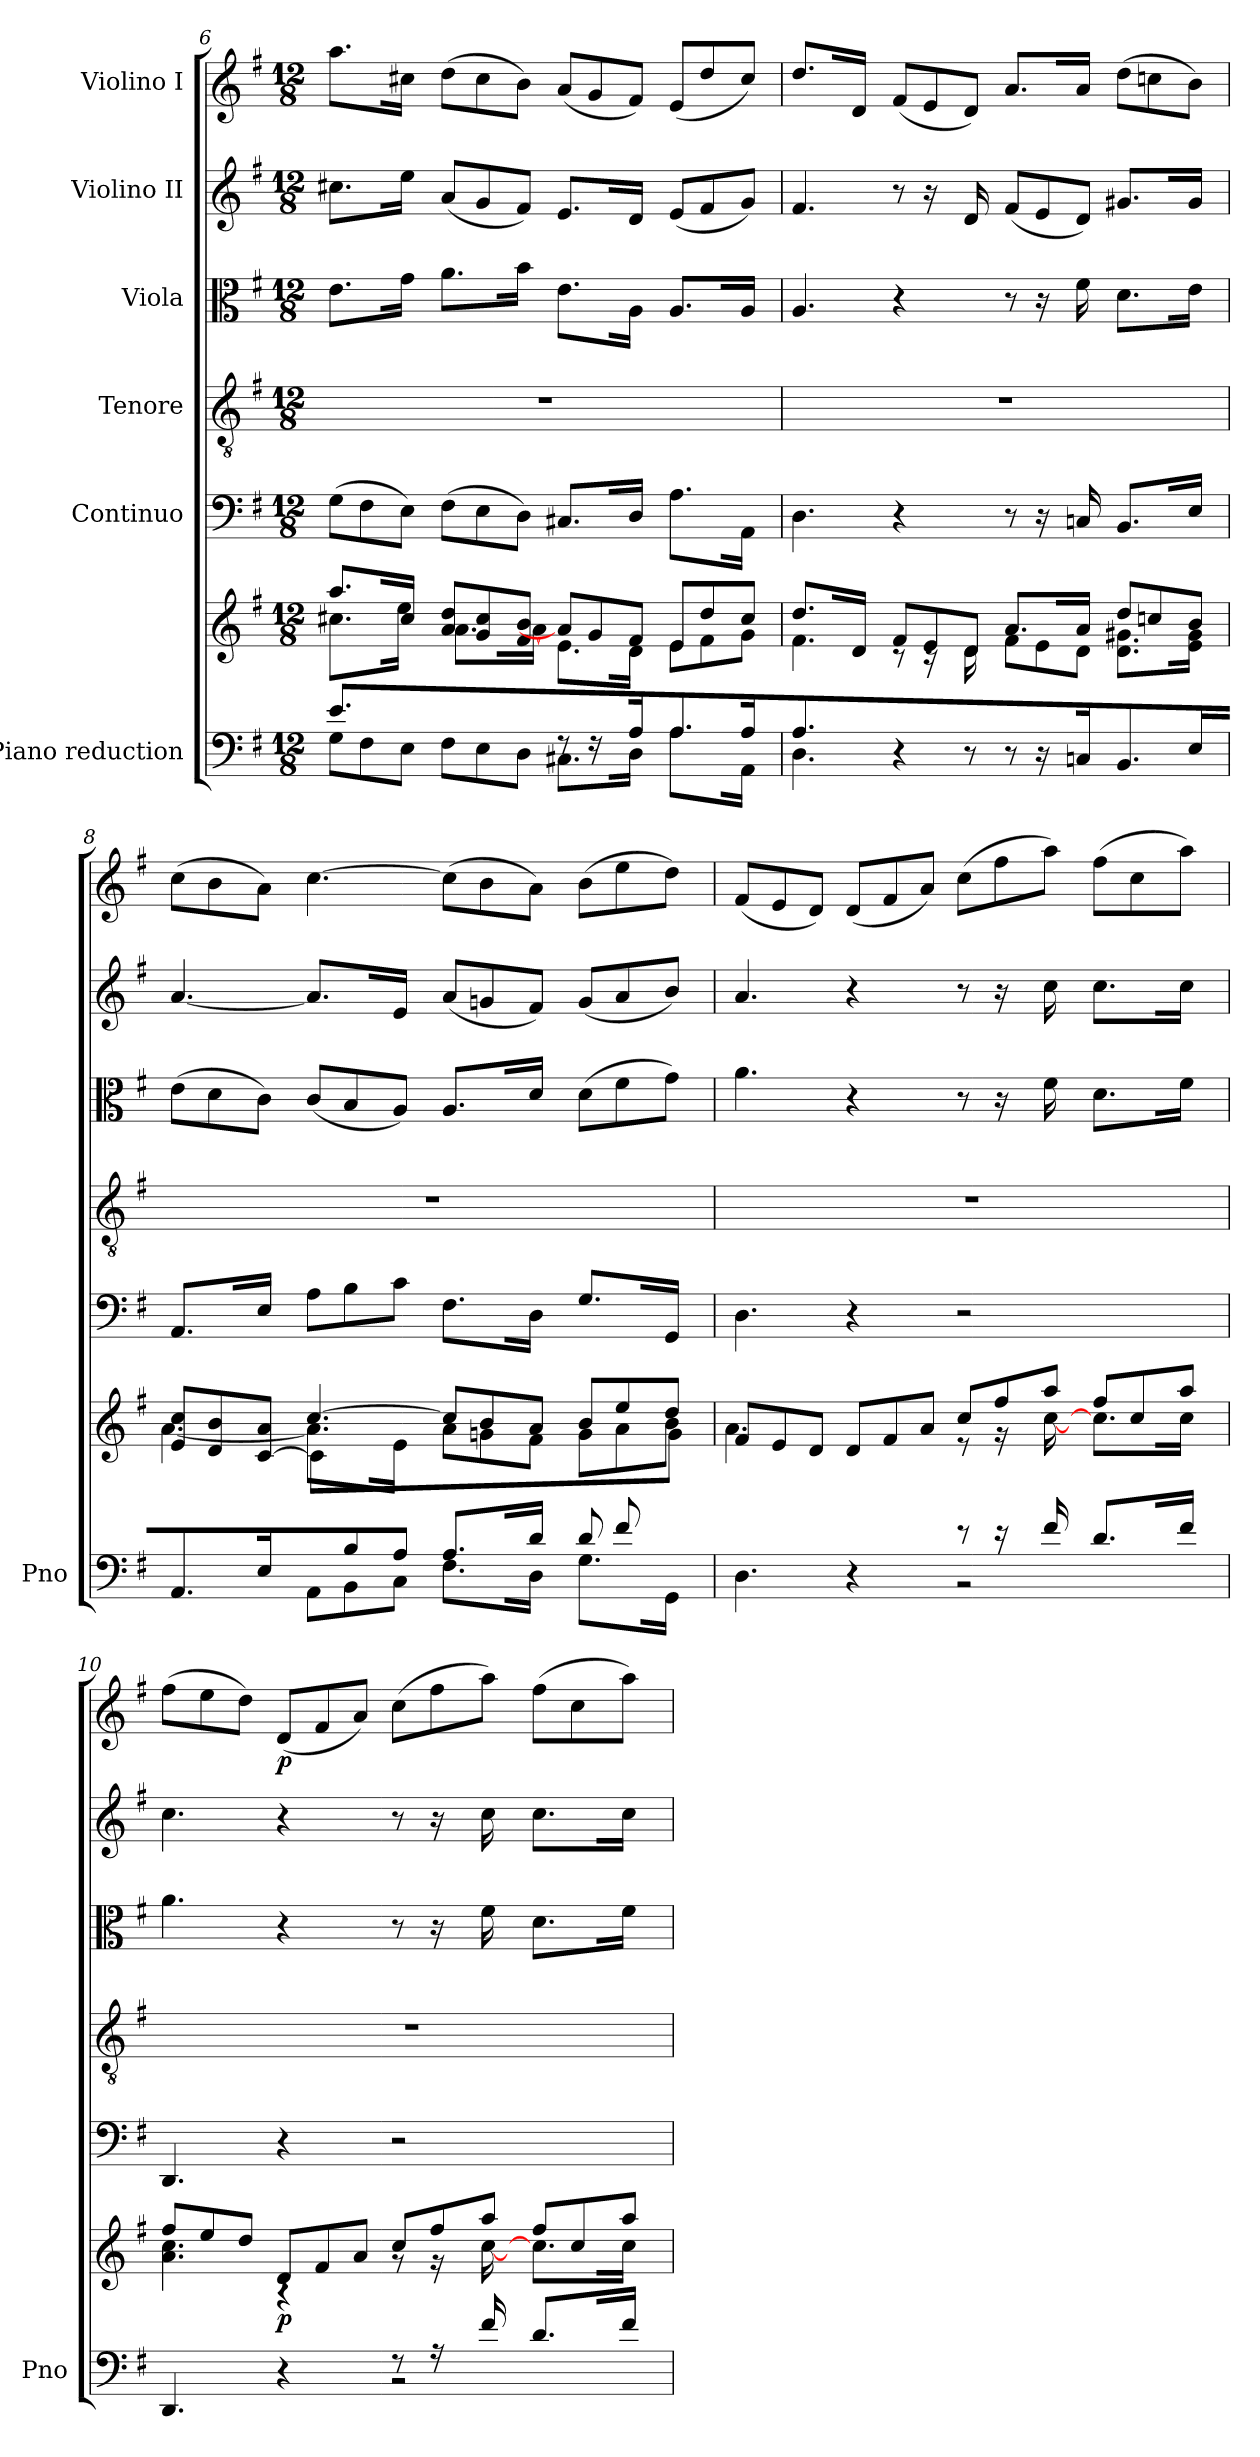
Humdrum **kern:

**kern	**kern	**dynam	**kern	**kern	**kern	**dynam	**kern	**dynam	**kern	**dynam
*part6	*part6	*part6	*part5	*part4	*part3	*part3	*part2	*part2	*part1	*part1
*staff7	*staff6	*staff6/7	*staff5	*staff4	*staff3	*staff3	*staff2	*staff2	*staff1	*staff1
*I"Piano reduction	*	*	*I"Continuo	*I"Tenore	*I"Viola	*	*I"Violino II	*	*I"Violino I	*
*I'Pno	*	*	*	*	*	*	*	*	*	*
*clefF4	*clefG2	*	*clefF4	*clefGv2	*clefC3	*	*clefG2	*	*clefG2	*
*k[f#]	*k[f#]	*	*k[f#]	*k[f#]	*k[f#]	*	*k[f#]	*	*k[f#]	*
*M12/8	*M12/8	*	*M12/8	*M12/8	*M12/8	*	*M12/8	*	*M12/8	*
=6	=6	=6	=6	=6	=6	=6	=6	=6	=6	=6
*^	*^	*	*	*	*	*	*	*	*	*
*	*	*	*^	*	*	*	*	*	*	*	*	*
8.e/L	8G\L	8.aa/L	8.cc#X\L	4ryy	.	(>8G\L	1.r	8.e\L	.	8.cc#X\L	.	8.aa\L	.
.	8F#\	.	.	.	.	8F#\	.	.	.	.	.	.	.
16ryy	.	16rddyy	16rcccyy	.	.	.	.	16rbyy	.	16raayy	.	16raayy	.
16ryy	8E\J	16cc#/Jk	16ee\Jk	16g\Jk	.	8E\J)	.	16g\Jk	.	16ee\Jk	.	16cc#X\Jk	.
16ryy	.	16ryy	16ryy	1ryy	.	.	.	16ryy	.	16ryy	.	16ryy	.
4.ryy	8F#\L	8a/ 8dd/L	8.a\L	.	.	(>8F#\L	.	8.a\L	.	(<8a/L	.	(>8dd\L	.
.	8E\	8g/ 8cc#/	.	.	.	8E\	.	.	.	8g/	.	8cc#\	.
.	.	.	16raayy	.	.	.	.	16rgyy	.	.	.	.	.
.	8D\J	8f#/ 8b/J	[16a\Jk	.	.	8D\J)	.	16b\Jk	.	8f#/J)	.	8b\J)	.
.	.	.	16ryy	.	.	.	.	16ryy	.	.	.	.	.
8rF	8.C#X\L	8a/L]	8.e\L	.	.	8.C#X/L	.	8.e\L	.	8.e/L	.	(<8a/L	.
16rF	.	8g/	.	.	.	.	.	.	.	.	.	8g/	.
16ryy	16reyy	.	16rddyy	.	.	16ryy	.	16reyy	.	16reyy	.	.	.
16A/	16D\Jk	8f#/J	16d\Jk	.	.	16D/Jk	.	16A\Jk	.	16d/Jk	.	8f#/J)	.
16ryy	16ryy	.	16ryy	.	.	16ryy	.	16ryy	.	16ryy	.	.	.
8.A/L	8.A\L	8e/L	8e\L	.	.	8.A\L	.	8.A/L	.	(<8e/L	.	(<8e/L	.
.	.	8dd/	8f#\	.	.	.	.	.	.	8f#/	.	8dd/	.
16ryy	16rcyy	.	.	8.ryy	.	16ryy	.	16rAyy	.	.	.	.	.
16A/Jk	16AA\Jk	8cc#/J	8g\J	.	.	16AA\Jk	.	16A/Jk	.	8g/J)	.	8cc#/J)	.
16ryy	16ryy	.	.	.	.	16ryy	.	16ryy	.	.	.	.	.
*	*	*	*v	*v	*	*	*	*	*	*	*	*	*
!!LO:PB:g=z
=7	=7	=7	=7	=7	=7	=7	=7	=7	=7	=7	=7	=7
4.A/	4.D\	8.dd/L	4.f#\	.	4.D\	1.r	4.A/	.	4.f#/	.	8.dd/L	.
.	.	16rcyy	.	.	.	.	.	.	.	.	16reyy	.
.	.	16d/Jk	.	.	.	.	.	.	.	.	16d/Jk	.
.	.	16ryy	.	.	.	.	.	.	.	.	16ryy	.
4r	4ryy	8f#/L	8rc	.	4r	.	4r	.	8r	.	(<8f#/L	.
.	.	8e/	16rc	.	.	.	.	.	16r	.	8e/	.
.	.	.	16ryy	.	.	.	.	.	16ryy	.	.	.
8r	8ryy	8d/J	16d\	.	8ryy	.	8ryy	.	16d/	.	8d/J)	.
.	.	.	16ryy	.	.	.	.	.	16ryy	.	.	.
8r	8ryy	8.a/L	8f#\L	.	8r	.	8r	.	(<8f#/L	.	8.a/L	.
16r	16ryy	.	8e\	.	16r	.	16r	.	8e/	.	.	.
16ryy	16ryy	16rAyy	.	.	16ryy	.	16ryy	.	.	.	16rgyy	.
16Cn/	16ryy	16a/Jk	8d\J	.	16Cn/	.	16f#\	.	8d/J)	.	16a/Jk	.
16ryy	16ryy	16rcyy	.	.	16ryy	.	16ryy	.	.	.	16ryy	.
8.BB/L	4.ryy	8dd/L	8.d\ 8.g#X\L	.	8.BB/L	.	8.d\L	.	8.g#X/L	.	(>8dd\L	.
.	.	8ccn/	.	.	.	.	.	.	.	.	8ccn\	.
16rCCyy	.	.	16raayy	.	16ryy	.	16rgyy	.	16rcyy	.	.	.
16E/Jk	.	8b/J	16e\ 16g#\Jk	.	16E/Jk	.	16e\Jk	.	16g#/Jk	.	8b\J)	.
16ryy	.	.	16ryy	.	16ryy	.	16ryy	.	16ryy	.	.	.
=8	=8	=8	=8	=8	=8	=8	=8	=8	=8	=8	=8	=8
*	*	*	*^	*	*	*	*	*	*	*	*	*
8.AA/L	4.ryy	8e/ 8cc/L	[4.a\	4.ryy	.	8.AA/L	1.r	(>8e\L	.	[4.a/	.	(>8cc\L	.
.	.	8d/ 8b/	.	.	.	.	.	8d\	.	.	.	8b\	.
16rCCyy	.	.	.	.	.	16rBByy	.	.	.	.	.	.	.
16E/Jk	.	[8c/ 8a/J	.	.	.	16E/Jk	.	8c\J)	.	.	.	8a\J)	.
16ryy	.	.	.	.	.	16ryy	.	.	.	.	.	.	.
8ryy	8AA\L	[4.cc/	8.a\L]	8c\L]	.	8A\L	.	(<8c/L	.	8.a/L]	.	[4.cc\	.
8B/	8BB\	.	.	2..ryy	.	8B\	.	8B/	.	.	.	.	.
.	.	.	16ryy	.	.	.	.	.	.	16ryy	.	.	.
8A/J	8C\J	.	16e\Jk	.	.	8c\J	.	8A/J)	.	16e/Jk	.	.	.
.	.	.	16ryy	.	.	.	.	.	.	16ryy	.	.	.
8.A/L	8.F#\L	8cc/L]	8a\L	.	.	8.F#\L	.	8.A/L	.	(<8a/L	.	(>8cc\L]	.
.	.	8b/	8gn\	.	.	.	.	.	.	8gn/	.	8b\	.
16rFyy	16rcyy	.	.	.	.	16rAyy	.	16rAyy	.	.	.	.	.
16d/Jk	16D\Jk	8a/J	8f#\J	.	.	16D\Jk	.	16d/Jk	.	8f#/J)	.	8a\J)	.
16ryy	16ryy	.	.	.	.	16ryy	.	16ryy	.	.	.	.	.
8d/L	8.G\L	8b/L	8g\L	.	.	8.G/L	.	(>8d\L	.	(<8g/L	.	(>8b\L	.
8f#/	.	8ee/	8a\	.	.	.	.	8f#\	.	8a/	.	8ee\	.
.	16rddyy	.	.	.	.	16ryy	.	.	.	.	.	.	.
8ryy	16GG\Jk	8dd/J	8b\J	8g\J	.	16GG/Jk	.	8g\J)	.	8b/J)	.	8dd\J)	.
.	16ryy	.	.	.	.	16ryy	.	.	.	.	.	.	.
*	*	*	*v	*v	*	*	*	*	*	*	*	*	*
=9	=9	=9	=9	=9	=9	=9	=9	=9	=9	=9	=9	=9
4.ryy	4.D\	8f#/L	4.a\	.	4.D\	1.r	4.a\	.	4.a/	.	(<8f#/L	.
.	.	8e/	.	.	.	.	.	.	.	.	8e/	.
.	.	8d/J	.	.	.	.	.	.	.	.	8d/J)	.
4r	4ryy	8d/L	4.ryy	.	4r	.	4r	.	4r	.	(<8d/L	.
.	.	8f#/	.	.	.	.	.	.	.	.	8f#/	.
8ryy	8ryy	8a/J	.	.	8ryy	.	8ryy	.	8ryy	.	8a/J)	.
8r	2r	8cc/L	8r	.	2r	.	8r	.	8r	.	(>8cc\L	.
16r	.	8ff#/	16r	.	.	.	16r	.	16r	.	8ff#\	.
16ryy	.	.	16ryy	.	.	.	16ryy	.	16ryy	.	.	.
16f#/	.	8aa/J	[16cc\	.	.	.	16f#\	.	16cc\	.	8aa\J)	.
16ryy	.	.	16ryy	.	.	.	16ryy	.	16ryy	.	.	.
8.d/L	.	8ff#/L	8.cc\L]	.	.	.	8.d\L	.	8.cc\L	.	(>8ff#\L	.
.	4ryy	8cc/	.	.	4ryy	.	.	.	.	.	8cc\	.
16ryy	.	.	16raayy	.	.	.	16reyy	.	16rddyy	.	.	.
16f#/Jk	.	8aa/J	16cc\Jk	.	.	.	16f#\Jk	.	16cc\Jk	.	8aa\J)	.
16ryy	.	.	16ryy	.	.	.	16ryy	.	16ryy	.	.	.
!!LO:LB:g=z
=10	=10	=10	=10	=10	=10	=10	=10	=10	=10	=10	=10	=10
4.DD/	4.ryy	8ff#/L	4.a\ 4.cc\	.	4.DD/	1.r	4.a\	.	4.cc\	.	(>8ff#\L	.
.	.	8ee/	.	.	.	.	.	.	.	.	8ee\	.
.	.	8dd/J	.	.	.	.	.	.	.	.	8dd\J)	.
!	!	!	!	!LO:DY:b	!	!	!	!	!	!	!	!LO:DY:b
4r	4ryy	8d/L	4rA	p	4r	.	4r	.	4r	.	(<8d/L	p
.	.	8f#/	.	.	.	.	.	.	.	.	8f#/	.
8ryy	8ryy	8a/J	8ryy	.	8ryy	.	8ryy	.	8ryy	.	8a/J)	.
8r	2r	8cc/L	8rg	.	2r	.	8r	.	8r	.	(>8cc\L	.
16r	.	8ff#/	16rg	.	.	.	16r	.	16r	.	8ff#\	.
16ryy	.	.	16ryy	.	.	.	16ryy	.	16ryy	.	.	.
!	!	!	!	!	!	!	!	!LO:DY:b	!	!	!	!
!	!	!	!	!	!	!	!	!LO:DY:n=1:b	!	!	!	!
!	!	!	!	!	!	!	!	!LO:DY:n=2:b	!	!LO:DY:b	!	!
!	!	!	!	!	!	!	!	!	!	!LO:DY:n=1:b	!	!
!	!	!	!	!	!	!	!	!	!	!LO:DY:n=2:b	!	!
16f#/	.	8aa/J	[16cc\	.	.	.	16f#\	other-dynamics p other-dynamics	16cc\	other-dynamics p other-dynamics	8aa\J)	.
16ryy	.	.	16ryy	.	.	.	16ryy	.	16ryy	.	.	.
8.d/L	.	8ff#/L	8.cc\L]	.	.	.	8.d\L	.	8.cc\L	.	(>8ff#\L	.
.	4ryy	8cc/	.	.	4ryy	.	.	.	.	.	8cc\	.
16rCCyy	.	.	16rcccyy	.	.	.	16rgyy	.	16rddyy	.	.	.
16f#/Jk	.	8aa/J	16cc\Jk	.	.	.	16f#\Jk	.	16cc\Jk	.	8aa\J)	.
16ryy	.	.	16ryy	.	.	.	16ryy	.	16ryy	.	.	.
*v	*v	*	*	*	*	*	*	*	*	*	*	*
*	*v	*v	*	*	*	*	*	*	*	*	*
=	=	=	=	=	=	=	=	=	=	=
*-	*-	*-	*-	*-	*-	*-	*-	*-	*-	*-
